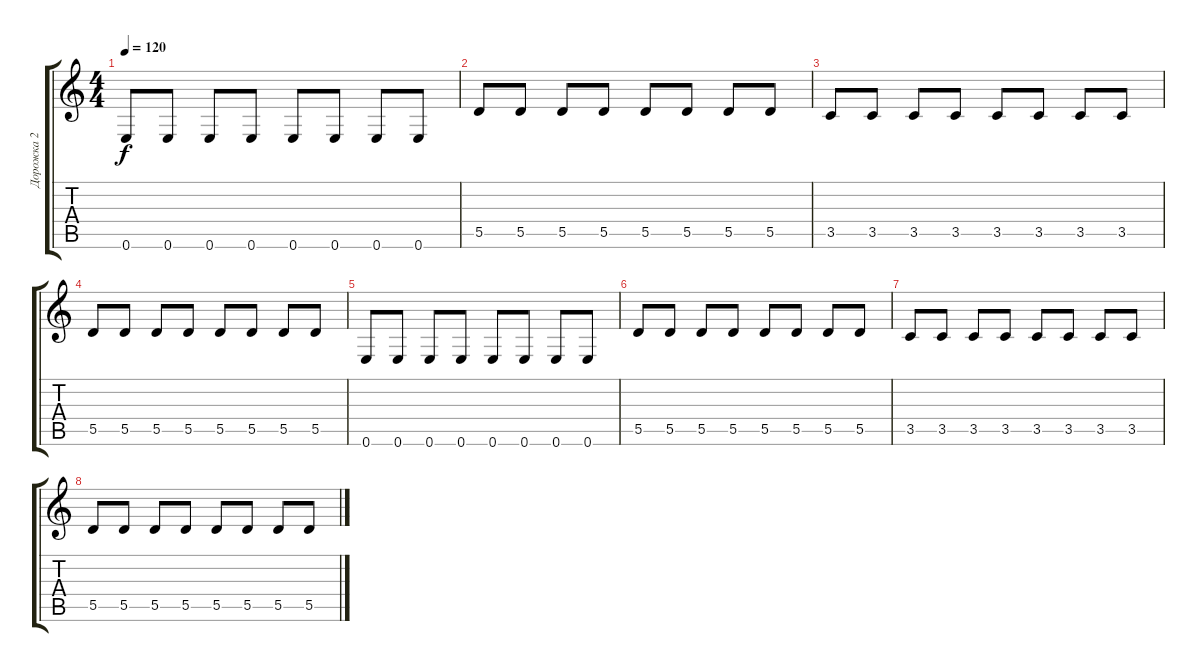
\track ("Дорожка 2" "Дорожка 2") {instrument electricbassfinger}
\staff {score tabs}
\tuning (E4 B3 G3 D3 A2 E2) {hide}
\ts (4 4)
\tempo 120
\clef g2
\ks c
0.6.8{dy f} 0.6.8 0.6.8 0.6.8 0.6.8 0.6.8 0.6.8 0.6.8 |
5.5.8 5.5.8 5.5.8 5.5.8 5.5.8 5.5.8 5.5.8 5.5.8 |
3.5.8 3.5.8 3.5.8 3.5.8 3.5.8 3.5.8 3.5.8 3.5.8 |
5.5.8 5.5.8 5.5.8 5.5.8 5.5.8 5.5.8 5.5.8 5.5.8 |
0.6.8 0.6.8 0.6.8 0.6.8 0.6.8 0.6.8 0.6.8 0.6.8 |
5.5.8 5.5.8 5.5.8 5.5.8 5.5.8 5.5.8 5.5.8 5.5.8 |
3.5.8 3.5.8 3.5.8 3.5.8 3.5.8 3.5.8 3.5.8 3.5.8 |
5.5.8 5.5.8 5.5.8 5.5.8 5.5.8 5.5.8 5.5.8 5.5.8
